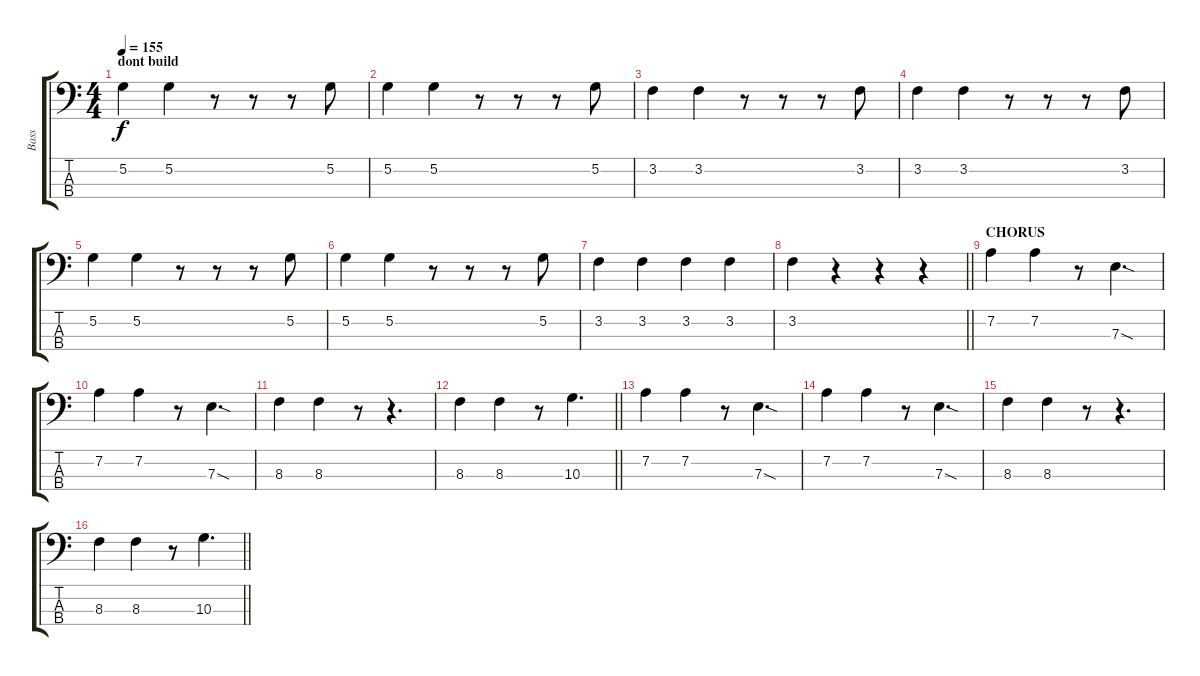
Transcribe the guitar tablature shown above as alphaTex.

\track ("Bass" "Bass") {instrument electricbassfinger}
\staff {score tabs}
\tuning (G2 D2 A1 E1) {hide}
\ts (4 4)
\section ("" "dont build")
\tempo 155
\clef f4
\ks c
5.2.4{dy f} 5.2.4 r.8 r.8 r.8 5.2.8 |
5.2.4 5.2.4 r.8 r.8 r.8 5.2.8 |
3.2.4 3.2.4 r.8 r.8 r.8 3.2.8 |
3.2.4 3.2.4 r.8 r.8 r.8 3.2.8 |
5.2.4 5.2.4 r.8 r.8 r.8 5.2.8 |
5.2.4 5.2.4 r.8 r.8 r.8 5.2.8 |
3.2.4 3.2.4 3.2.4 3.2.4 |
\barLineRight lightlight
3.2.4 r.4 r.4 r.4 |
\section ("" "CHORUS")
7.2.4 7.2.4 r.8 7.3{sod}.4{d} |
7.2.4 7.2.4 r.8 7.3{sod}.4{d} |
8.3.4 8.3.4 r.8 r.4{d} |
\barLineRight lightlight
8.3.4 8.3.4 r.8 10.3.4{d} |
7.2.4 7.2.4 r.8 7.3{sod}.4{d} |
7.2.4 7.2.4 r.8 7.3{sod}.4{d} |
8.3.4 8.3.4 r.8 r.4{d} |
\barLineRight lightlight
8.3.4 8.3.4 r.8 10.3.4{d}
